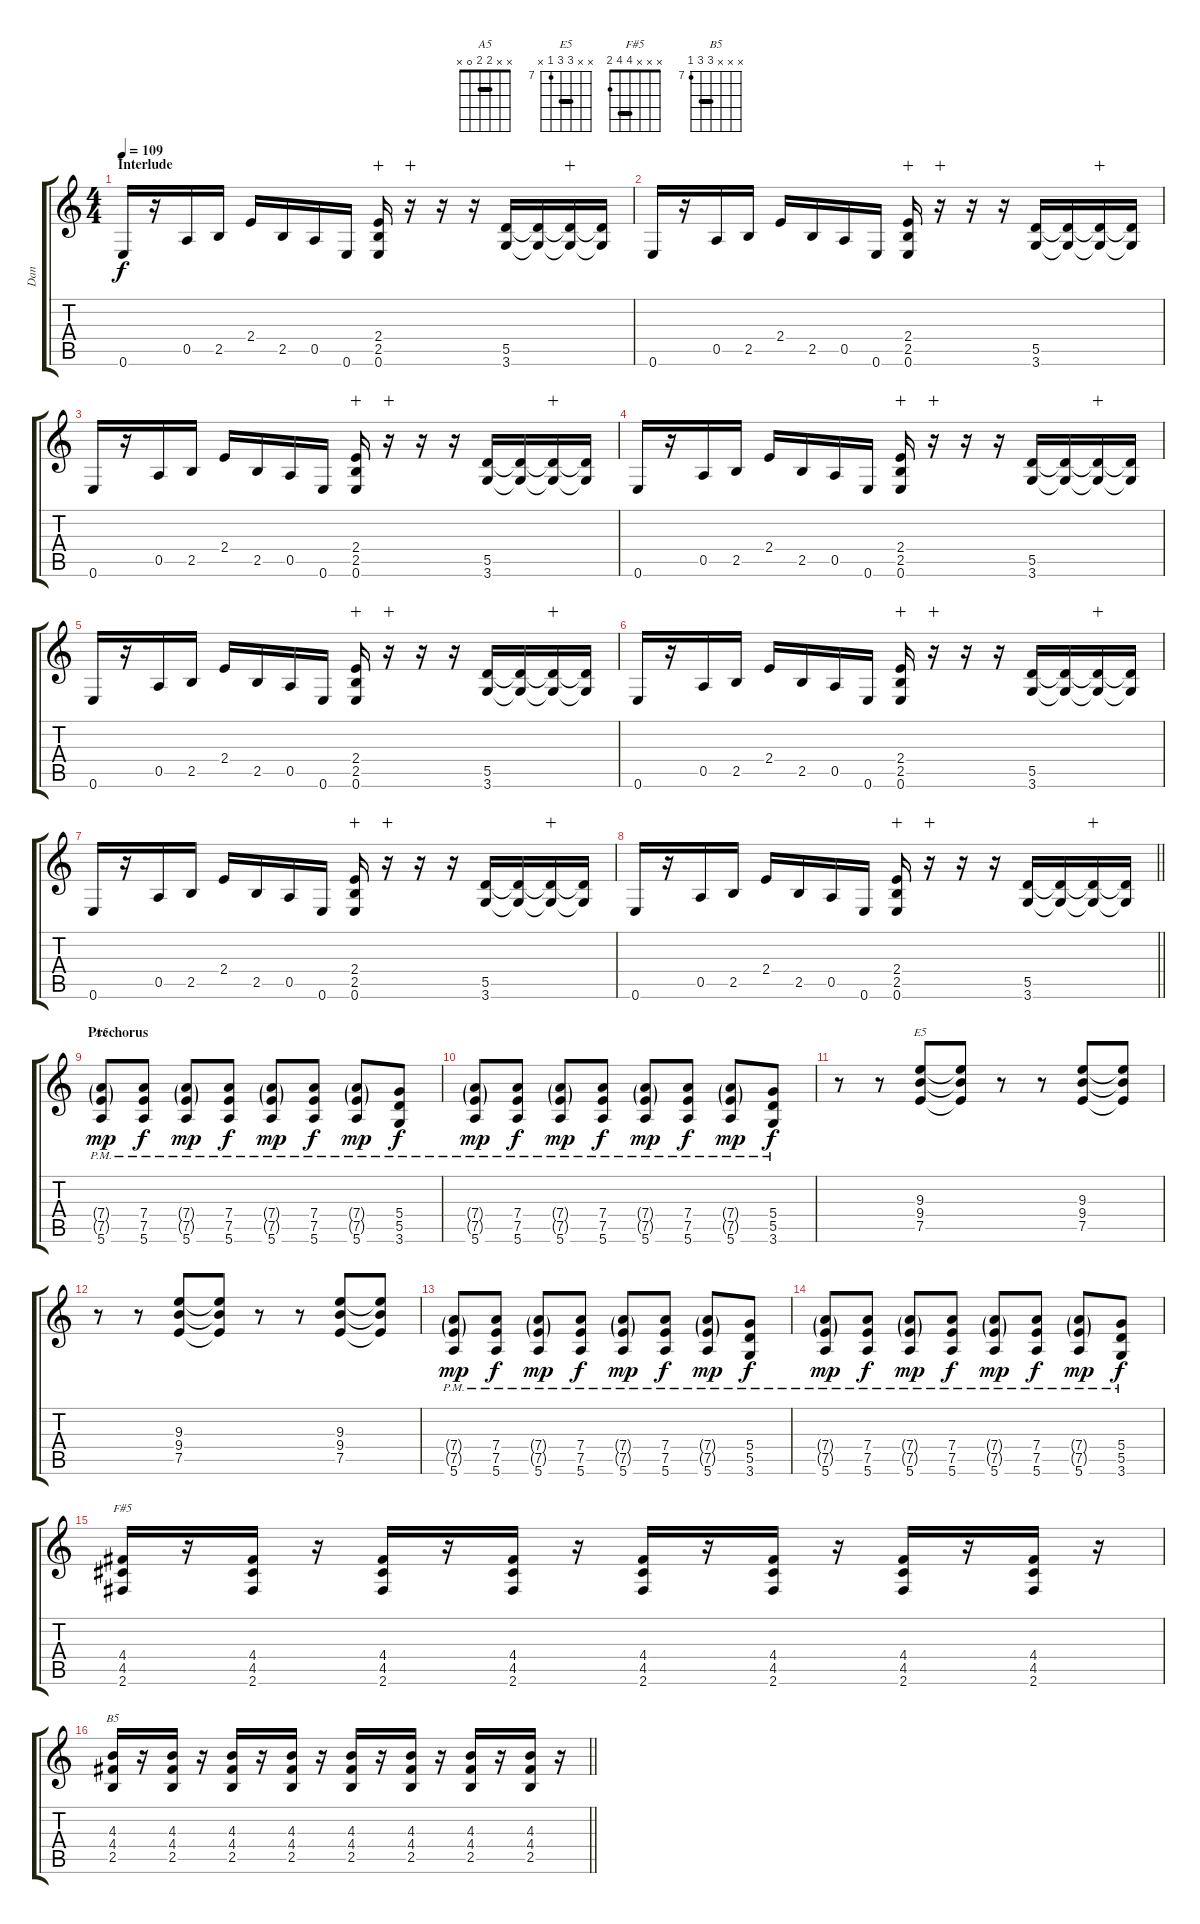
\track ("Dan" "Dan") {instrument overdrivenguitar}
\staff {score tabs}
\tuning (E4 B3 G3 D3 A2 E2) {hide}
\chord ("A5" x x 2 2 0 x) {barre 2}
\chord ("E5" x x 9 9 7 x) {firstfret 7 barre 9}
\chord ("F#5" x x x 4 4 2) {barre 4}
\chord ("B5" x x x 9 9 7) {firstfret 7 barre 9}
\ts (4 4)
\section ("" "Interlude")
\tempo 109
\clef g2
\ks c
0.6.16{dy f} r.16 0.5.16 2.5.16 2.4.16 2.5.16 0.5.16 0.6.16 (2.4 2.5 0.6).16{wahc} r.16{wahc} r.16 r.16 (5.5 3.6).16 (5.5{t} 3.6{t}).16 (5.5{t} 3.6{t}).16{wahc} (5.5{t} 3.6{t}).16 |
0.6.16 r.16 0.5.16 2.5.16 2.4.16 2.5.16 0.5.16 0.6.16 (2.4 2.5 0.6).16{wahc} r.16{wahc} r.16 r.16 (5.5 3.6).16 (5.5{t} 3.6{t}).16 (5.5{t} 3.6{t}).16{wahc} (5.5{t} 3.6{t}).16 |
0.6.16 r.16 0.5.16 2.5.16 2.4.16 2.5.16 0.5.16 0.6.16 (2.4 2.5 0.6).16{wahc} r.16{wahc} r.16 r.16 (5.5 3.6).16 (5.5{t} 3.6{t}).16 (5.5{t} 3.6{t}).16{wahc} (5.5{t} 3.6{t}).16 |
0.6.16 r.16 0.5.16 2.5.16 2.4.16 2.5.16 0.5.16 0.6.16 (2.4 2.5 0.6).16{wahc} r.16{wahc} r.16 r.16 (5.5 3.6).16 (5.5{t} 3.6{t}).16 (5.5{t} 3.6{t}).16{wahc} (5.5{t} 3.6{t}).16 |
0.6.16 r.16 0.5.16 2.5.16 2.4.16 2.5.16 0.5.16 0.6.16 (2.4 2.5 0.6).16{wahc} r.16{wahc} r.16 r.16 (5.5 3.6).16 (5.5{t} 3.6{t}).16 (5.5{t} 3.6{t}).16{wahc} (5.5{t} 3.6{t}).16 |
0.6.16 r.16 0.5.16 2.5.16 2.4.16 2.5.16 0.5.16 0.6.16 (2.4 2.5 0.6).16{wahc} r.16{wahc} r.16 r.16 (5.5 3.6).16 (5.5{t} 3.6{t}).16 (5.5{t} 3.6{t}).16{wahc} (5.5{t} 3.6{t}).16 |
0.6.16 r.16 0.5.16 2.5.16 2.4.16 2.5.16 0.5.16 0.6.16 (2.4 2.5 0.6).16{wahc} r.16{wahc} r.16 r.16 (5.5 3.6).16 (5.5{t} 3.6{t}).16 (5.5{t} 3.6{t}).16{wahc} (5.5{t} 3.6{t}).16 |
\barLineRight lightlight
0.6.16 r.16 0.5.16 2.5.16 2.4.16 2.5.16 0.5.16 0.6.16 (2.4 2.5 0.6).16{wahc} r.16{wahc} r.16 r.16 (5.5 3.6).16 (5.5{t} 3.6{t}).16 (5.5{t} 3.6{t}).16{wahc} (5.5{t} 3.6{t}).16 |
\section ("" "Prechorus")
(7.4{g pm} 7.5{g pm} 5.6).8{ch "A5" dy mp} (7.4{pm} 7.5{pm} 5.6).8{dy f} (7.4{g pm} 7.5{g pm} 5.6).8{dy mp} (7.4{pm} 7.5{pm} 5.6).8{dy f} (7.4{g pm} 7.5{g pm} 5.6).8{dy mp} (7.4{pm} 7.5{pm} 5.6).8{dy f} (7.4{g pm} 7.5{g pm} 5.6).8{dy mp} (5.4{pm} 5.5{pm} 3.6).8{dy f} |
(7.4{g pm} 7.5{g pm} 5.6).8{dy mp} (7.4{pm} 7.5{pm} 5.6).8{dy f} (7.4{g pm} 7.5{g pm} 5.6).8{dy mp} (7.4{pm} 7.5{pm} 5.6).8{dy f} (7.4{g pm} 7.5{g pm} 5.6).8{dy mp} (7.4{pm} 7.5{pm} 5.6).8{dy f} (7.4{g pm} 7.5{g pm} 5.6).8{dy mp} (5.4{pm} 5.5{pm} 3.6).8{dy f} |
r.8 r.8 (9.3 9.4 7.5).8{ch "E5"} (9.3{t} 9.4{t} 7.5{t}).8 r.8 r.8 (9.3 9.4 7.5).8 (9.3{t} 9.4{t} 7.5{t}).8 |
r.8 r.8 (9.3 9.4 7.5).8 (9.3{t} 9.4{t} 7.5{t}).8 r.8 r.8 (9.3 9.4 7.5).8 (9.3{t} 9.4{t} 7.5{t}).8 |
(7.4{g pm} 7.5{g pm} 5.6).8{dy mp} (7.4{pm} 7.5{pm} 5.6).8{dy f} (7.4{g pm} 7.5{g pm} 5.6).8{dy mp} (7.4{pm} 7.5{pm} 5.6).8{dy f} (7.4{g pm} 7.5{g pm} 5.6).8{dy mp} (7.4{pm} 7.5{pm} 5.6).8{dy f} (7.4{g pm} 7.5{g pm} 5.6).8{dy mp} (5.4{pm} 5.5{pm} 3.6).8{dy f} |
(7.4{g pm} 7.5{g pm} 5.6).8{dy mp} (7.4{pm} 7.5{pm} 5.6).8{dy f} (7.4{g pm} 7.5{g pm} 5.6).8{dy mp} (7.4{pm} 7.5{pm} 5.6).8{dy f} (7.4{g pm} 7.5{g pm} 5.6).8{dy mp} (7.4{pm} 7.5{pm} 5.6).8{dy f} (7.4{g pm} 7.5{g pm} 5.6).8{dy mp} (5.4{pm} 5.5{pm} 3.6).8{dy f} |
(4.4 4.5 2.6).16{ch "F#5"} r.16 (4.4 4.5 2.6).16 r.16 (4.4 4.5 2.6).16 r.16 (4.4 4.5 2.6).16 r.16 (4.4 4.5 2.6).16 r.16 (4.4 4.5 2.6).16 r.16 (4.4 4.5 2.6).16 r.16 (4.4 4.5 2.6).16 r.16 |
\barLineRight lightlight
(4.3 4.4 2.5).16{ch "B5"} r.16 (4.3 4.4 2.5).16 r.16 (4.3 4.4 2.5).16 r.16 (4.3 4.4 2.5).16 r.16 (4.3 4.4 2.5).16 r.16 (4.3 4.4 2.5).16 r.16 (4.3 4.4 2.5).16 r.16 (4.3 4.4 2.5).16 r.16
